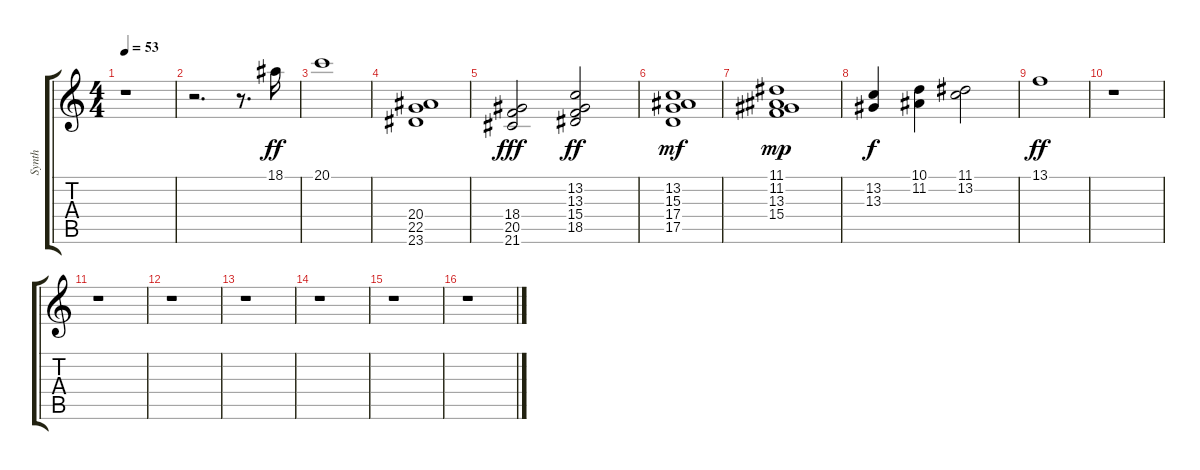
\track ("Synth" "Synth") {instrument synthbrass1}
\staff {score tabs}
\tuning (E4 B3 G3 D3 A2 E2) {hide}
\ts (4 4)
\tempo 53
\clef g2
\ks c
r.1{dy mf} |
r.2{d} r.8{d} 18.1.16{dy ff} |
20.1.1 |
(20.4 22.5 23.6).1 |
(18.4 20.5 21.6).2{dy fff} (13.2 13.3 15.4 18.5).2{dy ff} |
(13.2 15.3 17.4 17.5).1{dy mf} |
(11.1 11.2 13.3 15.4).1{dy mp} |
(13.2 13.3).4{dy f} (10.1 11.2).4 (11.1 13.2).2 |
13.1.1{dy ff} |
r.1 |
r.1 |
r.1 |
r.1 |
r.1 |
r.1 |
r.1
